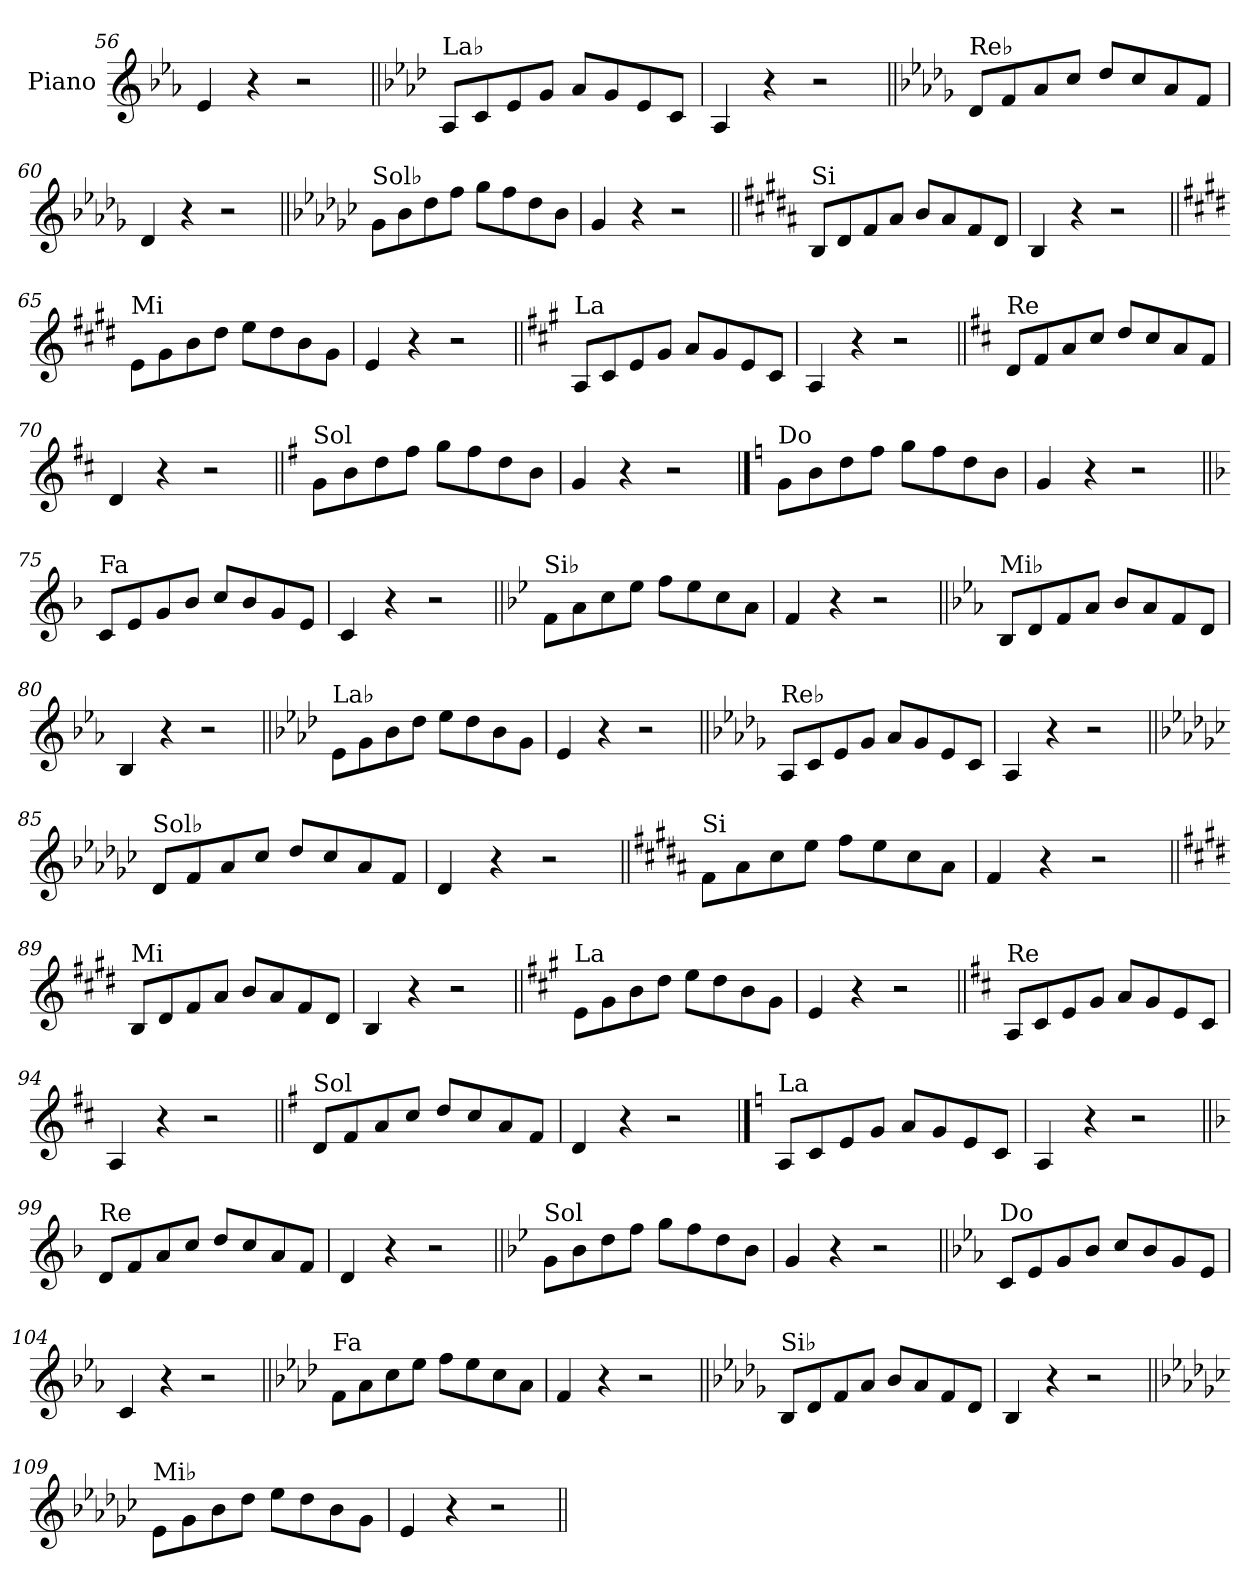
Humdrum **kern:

**kern
*part1
*staff1
*I"Piano
*I'Pno.
*clefG2
*k[b-e-a-]
=56
4e-/
4r
2r
=57||
*k[b-e-a-d-]
!LO:TX:a:t=La♭
8A-/L
8c/
8e-/
8g/J
8a-/L
8g/
8e-/
8c/J
=58
4A-/
4r
2r
=59||
*k[b-e-a-d-g-]
!LO:TX:a:t=Re♭
8d-/L
8f/
8a-/
8cc/J
8dd-/L
8cc/
8a-/
8f/J
=60
4d-/
4r
2r
!!LO:LB:g=z
=61||
*k[b-e-a-d-g-c-]
!LO:TX:a:t=Sol♭
8g-\L
8b-\
8dd-\
8ff\J
8gg-\L
8ff\
8dd-\
8b-\J
=62
4g-/
4r
2r
=63||
*k[f#c#g#d#a#]
!LO:TX:a:t=Si
8B/L
8d#/
8f#/
8a#/J
8b/L
8a#/
8f#/
8d#/J
=64
4B/
4r
2r
=65||
*k[f#c#g#d#]
!LO:TX:a:t=Mi
8e\L
8g#\
8b\
8dd#\J
8ee\L
8dd#\
8b\
8g#\J
=66
4e/
4r
2r
!!LO:LB:g=z
=67||
*k[f#c#g#]
!LO:TX:a:t=La
8A/L
8c#/
8e/
8g#/J
8a/L
8g#/
8e/
8c#/J
=68
4A/
4r
2r
=69||
*k[f#c#]
!LO:TX:a:t=Re
8d/L
8f#/
8a/
8cc#/J
8dd/L
8cc#/
8a/
8f#/J
=70
4d/
4r
2r
=71||
*k[f#]
!LO:TX:a:t=Sol
8g\L
8b\
8dd\
8ff#\J
8gg\L
8ff#\
8dd\
8b\J
=72
4g/
4r
2r
!!LO:LB:g=z
==73
*k[]
!LO:TX:a:t=Do
8g\L
8b\
8dd\
8ff\J
8gg\L
8ff\
8dd\
8b\J
=74
4g/
4r
2r
=75||
*k[b-]
!LO:TX:a:t=Fa
8c/L
8e/
8g/
8b-/J
8cc/L
8b-/
8g/
8e/J
=76
4c/
4r
2r
=77||
*k[b-e-]
!LO:TX:a:t=Si♭
8f\L
8a\
8cc\
8ee-\J
8ff\L
8ee-\
8cc\
8a\J
=78
4f/
4r
2r
!!LO:LB:g=z
=79||
*k[b-e-a-]
!LO:TX:a:t=Mi♭
8B-/L
8d/
8f/
8a-/J
8b-/L
8a-/
8f/
8d/J
=80
4B-/
4r
2r
=81||
*k[b-e-a-d-]
!LO:TX:a:t=La♭
8e-\L
8g\
8b-\
8dd-\J
8ee-\L
8dd-\
8b-\
8g\J
=82
4e-/
4r
2r
=83||
*k[b-e-a-d-g-]
!LO:TX:a:t=Re♭
8A-/L
8c/
8e-/
8g-/J
8a-/L
8g-/
8e-/
8c/J
=84
4A-/
4r
2r
!!LO:LB:g=z
=85||
*k[b-e-a-d-g-c-]
!LO:TX:a:t=Sol♭
8d-/L
8f/
8a-/
8cc-/J
8dd-/L
8cc-/
8a-/
8f/J
=86
4d-/
4r
2r
=87||
*k[f#c#g#d#a#]
!LO:TX:a:t=Si
8f#\L
8a#\
8cc#\
8ee\J
8ff#\L
8ee\
8cc#\
8a#\J
=88
4f#/
4r
2r
=89||
*k[f#c#g#d#]
!LO:TX:a:t=Mi
8B/L
8d#/
8f#/
8a/J
8b/L
8a/
8f#/
8d#/J
=90
4B/
4r
2r
!!LO:LB:g=z
=91||
*k[f#c#g#]
!LO:TX:a:t=La
8e\L
8g#\
8b\
8dd\J
8ee\L
8dd\
8b\
8g#\J
=92
4e/
4r
2r
=93||
*k[f#c#]
!LO:TX:a:t=Re
8A/L
8c#/
8e/
8g/J
8a/L
8g/
8e/
8c#/J
=94
4A/
4r
2r
=95||
*k[f#]
!LO:TX:a:t=Sol
8d/L
8f#/
8a/
8cc/J
8dd/L
8cc/
8a/
8f#/J
=96
4d/
4r
2r
!!LO:PB:g=z
==97
*k[]
!LO:TX:a:t=La
8A/L
8c/
8e/
8g/J
8a/L
8g/
8e/
8c/J
=98
4A/
4r
2r
=99||
*k[b-]
!LO:TX:a:t=Re
8d/L
8f/
8a/
8cc/J
8dd/L
8cc/
8a/
8f/J
=100
4d/
4r
2r
=101||
*k[b-e-]
!LO:TX:a:t=Sol
8g\L
8b-\
8dd\
8ff\J
8gg\L
8ff\
8dd\
8b-\J
=102
4g/
4r
2r
!!LO:LB:g=z
=103||
*k[b-e-a-]
!LO:TX:a:t=Do
8c/L
8e-/
8g/
8b-/J
8cc/L
8b-/
8g/
8e-/J
=104
4c/
4r
2r
=105||
*k[b-e-a-d-]
!LO:TX:a:t=Fa
8f\L
8a-\
8cc\
8ee-\J
8ff\L
8ee-\
8cc\
8a-\J
=106
4f/
4r
2r
=107||
*k[b-e-a-d-g-]
!LO:TX:a:t=Si♭
8B-/L
8d-/
8f/
8a-/J
8b-/L
8a-/
8f/
8d-/J
=108
4B-/
4r
2r
!!LO:LB:g=z
=109||
*k[b-e-a-d-g-c-]
!LO:TX:a:t=Mi♭
8e-\L
8g-\
8b-\
8dd-\J
8ee-\L
8dd-\
8b-\
8g-\J
=110
4e-/
4r
2r
=||
*-
